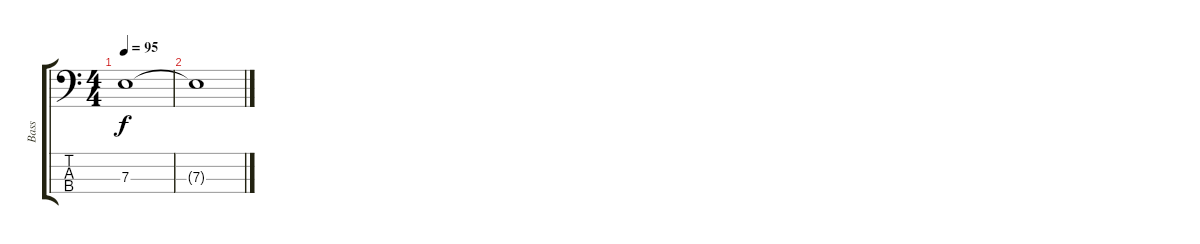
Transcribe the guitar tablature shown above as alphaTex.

\track ("Bass" "Bass") {instrument electricbasspick}
\staff {score tabs}
\tuning (G2 D2 A1 E1) {hide}
\ts (4 4)
\tempo 95
\clef f4
\ks c
7.3{t}.1{dy f} |
7.3{t}.1
